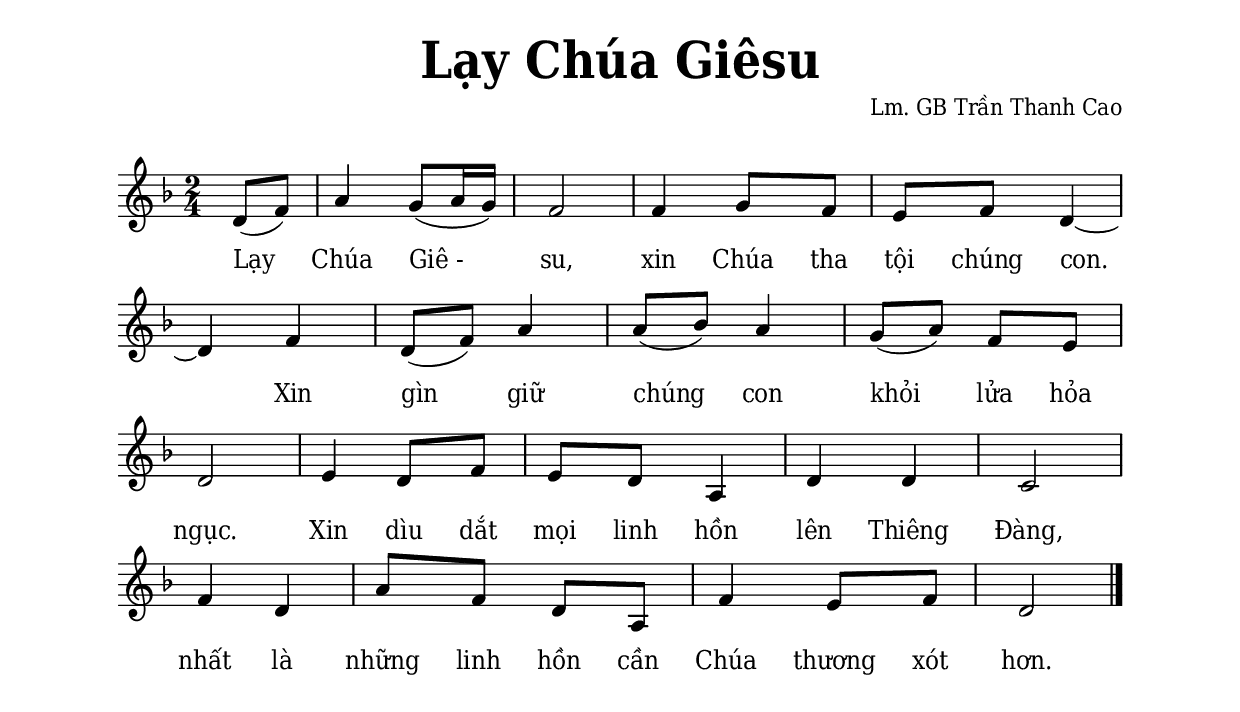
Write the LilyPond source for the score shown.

% Cài đặt chung
\version "2.22.1"
\include "english.ly"

\header {
  title = \markup { \fontsize #3 "Lạy Chúa Giêsu" }
  poet = " "
  composer = "Lm. GB Trần Thanh Cao"
  arranger = " "
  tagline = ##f
}

\paper {
  #(set-paper-size "a4")
  top-margin = 20\mm
  bottom-margin = 10\mm
  left-margin = 20\mm
  right-margin = 20\mm
  indent = #0
  #(define fonts
    (make-pango-font-tree
      "Deja Vu Serif Condensed"
      "Deja Vu Serif Condensed"
      "Deja Vu Serif Condensed"
      (/ 20 20)))
  page-count = #1
  system-system-spacing = #'((basic-distance . 12.5))
  score-system-spacing = #'((basic-distance . 12.5))
}

% Nhạc phiên khúc
nhacPhienKhucMot = \relative c' {
  <>^\markup { \halign #35 " " }
  \partial 4 d8( f) |
  a4 g8( a16 g) |
  f2 |
  f4 g8 f |
  e f d4 ~ |
  d f |
  d8( f) a4 |
  a8( bf) a4 |
  g8( a) f e |
  d2 |
  e4 d8 f |
  e d a4 |
  d d |
  c2 |
  f4 d |
  a'8 f d a |
  f'4 e8 f |
  d2 \bar "|."
}

% Lời phiên khúc
loiPhienKhucMot = \lyricmode {
  Lạy Chúa "Giê -" su, xin Chúa tha tội chúng con.
  Xin gìn giữ chúng con khỏi lửa hỏa ngục.
  Xin dìu dắt mọi linh hồn lên Thiêng Đàng,
  nhất là những linh hồn cần Chúa thương xót hơn.
}


% Dàn trang
\score {
  \new ChoirStaff <<
    \new Staff = phienKhuc \with {
        %\magnifyStaff #(magstep +1)
      }
      <<
      \new Voice = beSop {
        \key f \major \time 2/4 \nhacPhienKhucMot
      }
    >>
    \new Lyrics \with {
          \override VerticalAxisGroup.
            nonstaff-relatedstaff-spacing.padding = #1.5
          \override VerticalAxisGroup.
            nonstaff-unrelatedstaff-spacing.padding = #1
        }
        \lyricsto beSop \loiPhienKhucMot
  >>
  \layout {
    %\override Lyrics.LyricText.font-size = #+2
    \override Lyrics.LyricSpace.minimum-distance = #3.5
    \override Score.BarNumber.break-visibility = ##(#f #f #f)
    \override Score.SpacingSpanner.uniform-stretching = ##t
  } 
}
